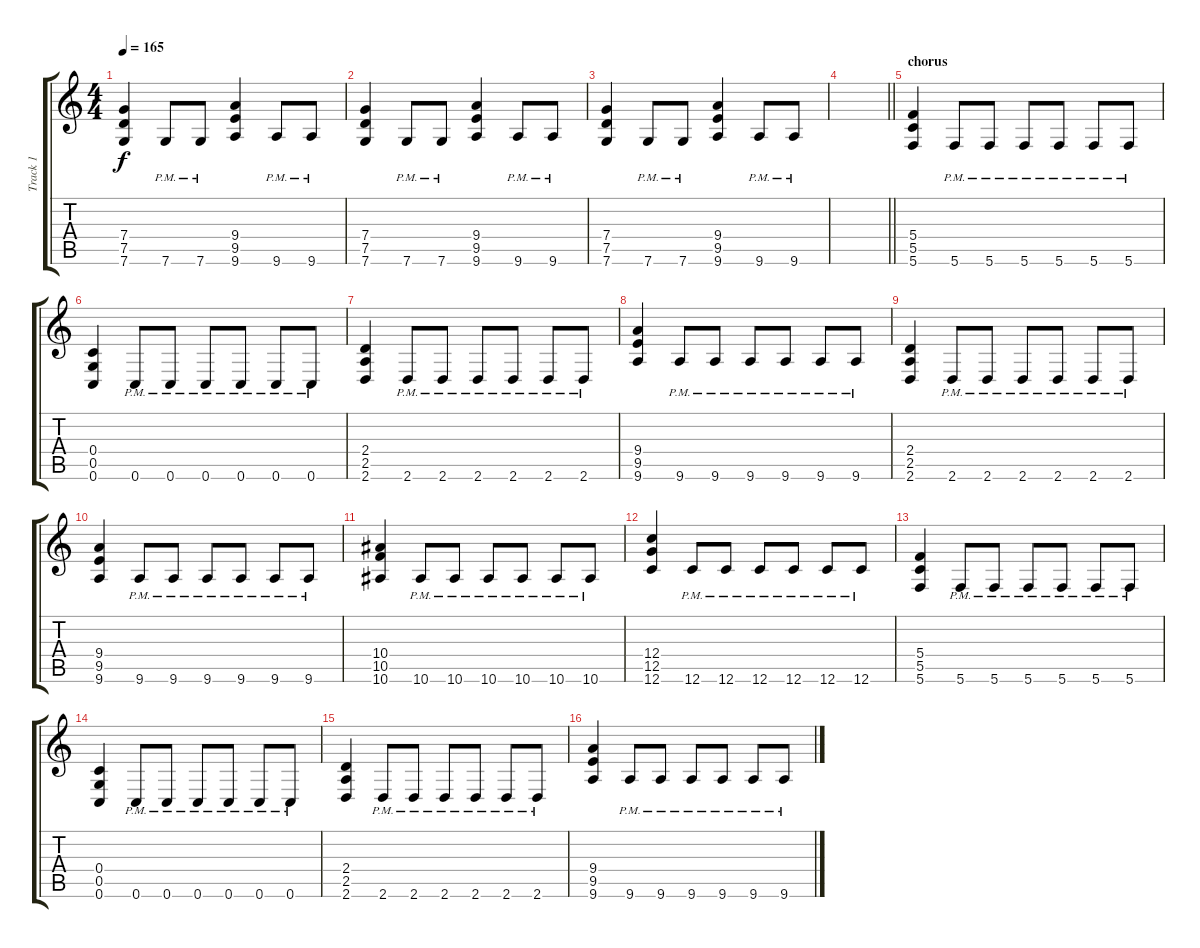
\track ("Track 1" "Track 1") {instrument distortionguitar}
\staff {score tabs}
\tuning (D4 A3 F3 C3 G2 C2) {hide}
\ts (4 4)
\tempo 165
\clef g2
\ks c
(7.4 7.5 7.6).4{dy f} 7.6{pm}.8 7.6{pm}.8 (9.4 9.5 9.6).4 9.6{pm}.8 9.6{pm}.8 |
(7.4 7.5 7.6).4 7.6{pm}.8 7.6{pm}.8 (9.4 9.5 9.6).4 9.6{pm}.8 9.6{pm}.8 |
(7.4 7.5 7.6).4 7.6{pm}.8 7.6{pm}.8 (9.4 9.5 9.6).4 9.6{pm}.8 9.6{pm}.8 |
\barLineRight lightlight
|
\section ("" "chorus")
(5.4 5.5 5.6).4 5.6{pm}.8 5.6{pm}.8 5.6{pm}.8 5.6{pm}.8 5.6{pm}.8 5.6{pm}.8 |
(0.4 0.5 0.6).4 0.6{pm}.8 0.6{pm}.8 0.6{pm}.8 0.6{pm}.8 0.6{pm}.8 0.6{pm}.8 |
(2.4 2.5 2.6).4 2.6{pm}.8 2.6{pm}.8 2.6{pm}.8 2.6{pm}.8 2.6{pm}.8 2.6{pm}.8 |
(9.4 9.5 9.6).4 9.6{pm}.8 9.6{pm}.8 9.6{pm}.8 9.6{pm}.8 9.6{pm}.8 9.6{pm}.8 |
(2.4 2.5 2.6).4 2.6{pm}.8 2.6{pm}.8 2.6{pm}.8 2.6{pm}.8 2.6{pm}.8 2.6{pm}.8 |
(9.4 9.5 9.6).4 9.6{pm}.8 9.6{pm}.8 9.6{pm}.8 9.6{pm}.8 9.6{pm}.8 9.6{pm}.8 |
(10.4 10.5 10.6).4 10.6{pm}.8 10.6{pm}.8 10.6{pm}.8 10.6{pm}.8 10.6{pm}.8 10.6{pm}.8 |
(12.4 12.5 12.6).4 12.6{pm}.8 12.6{pm}.8 12.6{pm}.8 12.6{pm}.8 12.6{pm}.8 12.6{pm}.8 |
(5.4 5.5 5.6).4 5.6{pm}.8 5.6{pm}.8 5.6{pm}.8 5.6{pm}.8 5.6{pm}.8 5.6{pm}.8 |
(0.4 0.5 0.6).4 0.6{pm}.8 0.6{pm}.8 0.6{pm}.8 0.6{pm}.8 0.6{pm}.8 0.6{pm}.8 |
(2.4 2.5 2.6).4 2.6{pm}.8 2.6{pm}.8 2.6{pm}.8 2.6{pm}.8 2.6{pm}.8 2.6{pm}.8 |
(9.4 9.5 9.6).4 9.6{pm}.8 9.6{pm}.8 9.6{pm}.8 9.6{pm}.8 9.6{pm}.8 9.6{pm}.8
